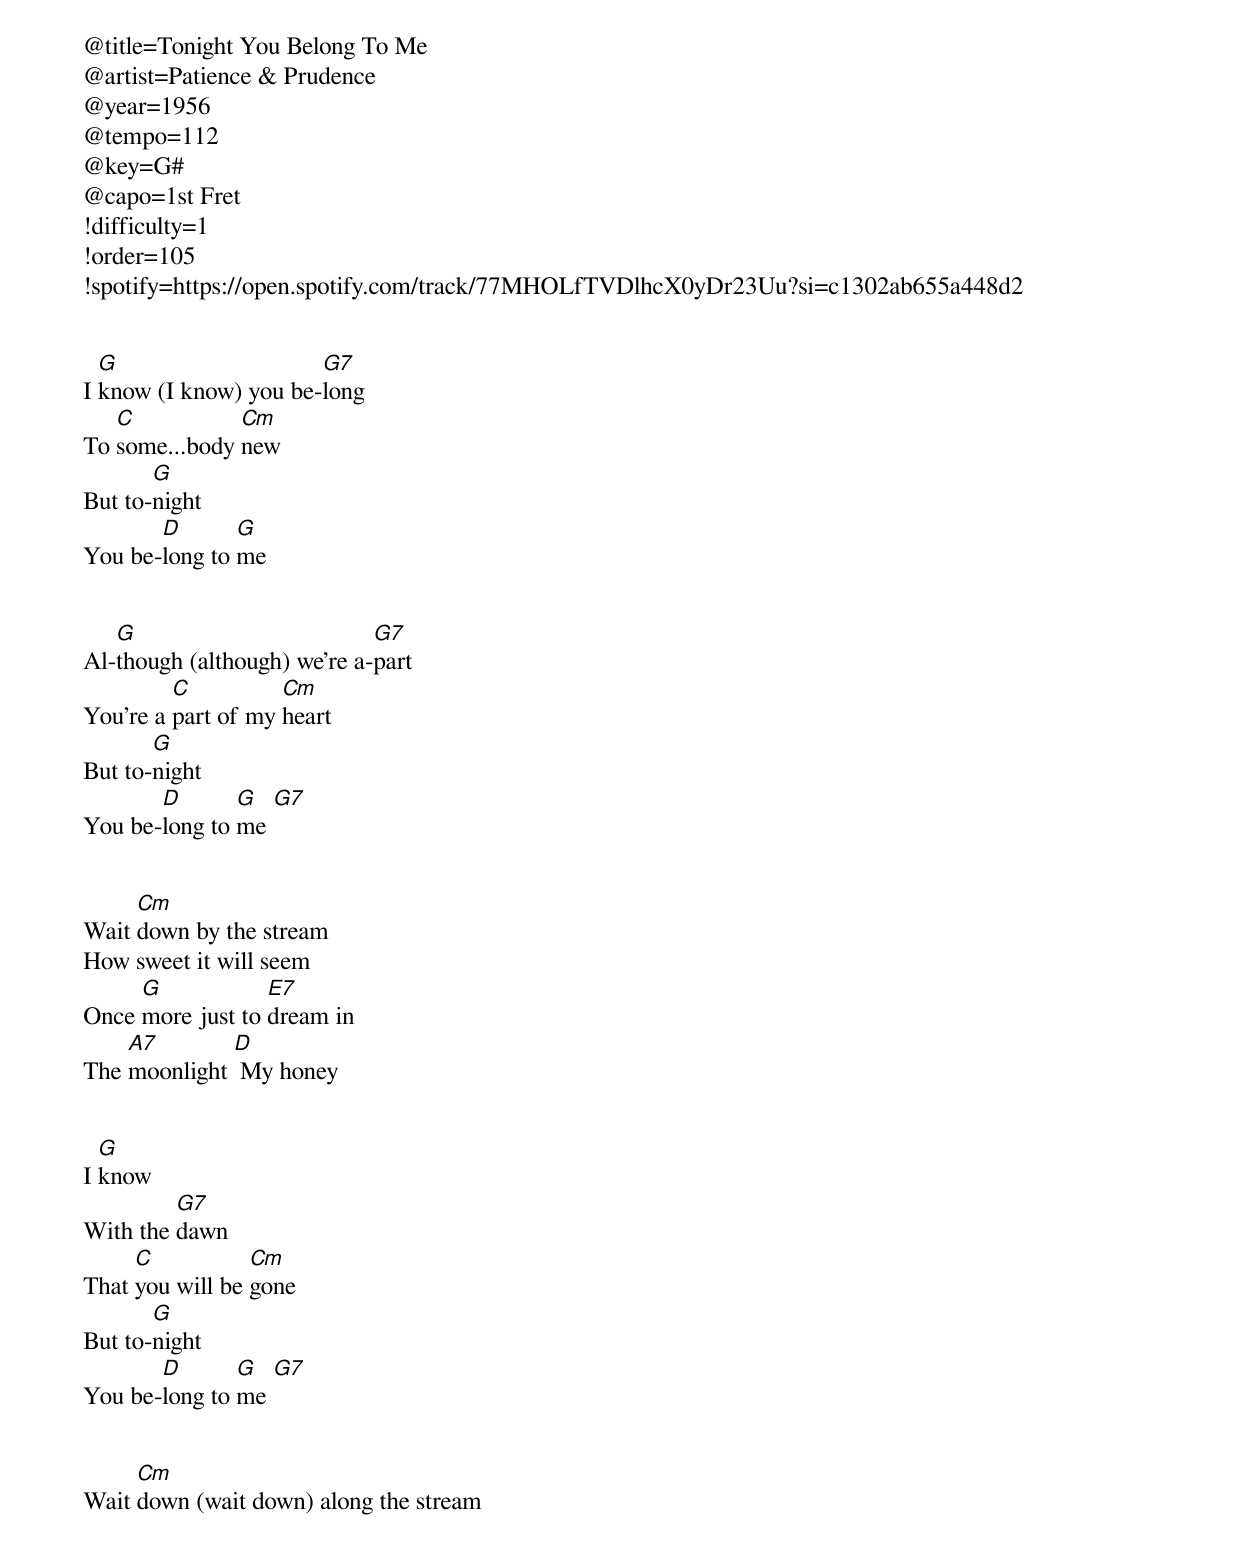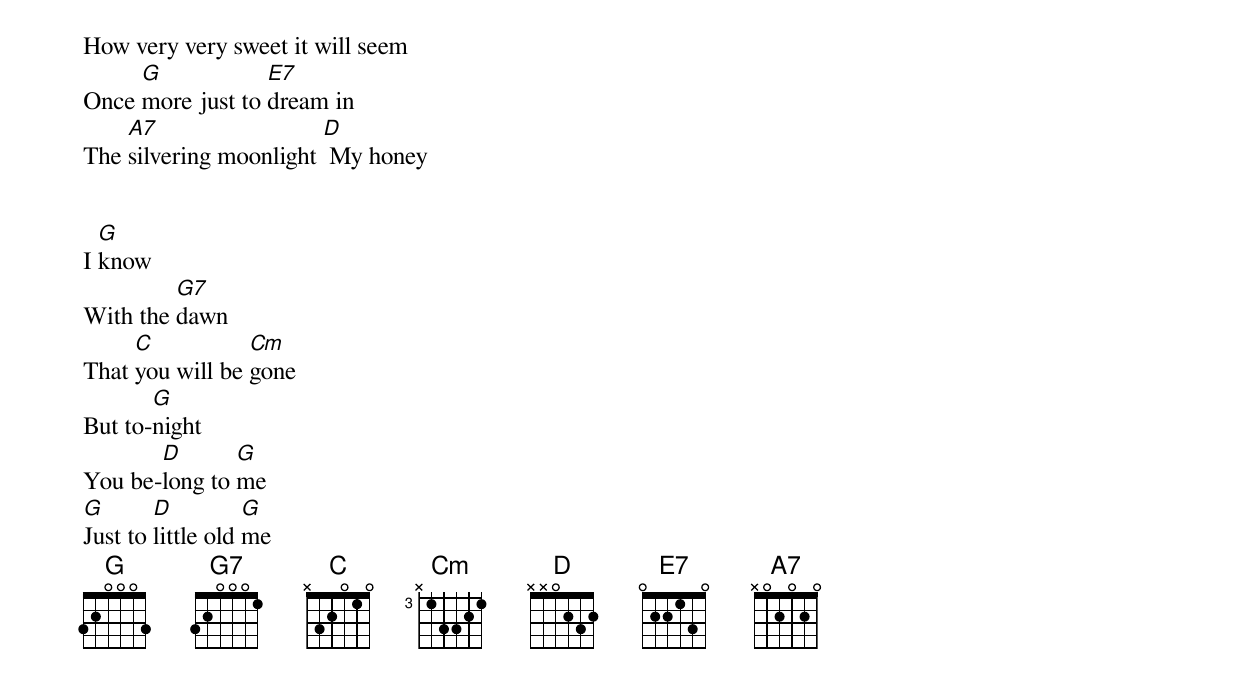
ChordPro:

@title=Tonight You Belong To Me
@artist=Patience & Prudence
@year=1956
@tempo=112
@key=G#
@capo=1st Fret
!difficulty=1
!order=105
!spotify=https://open.spotify.com/track/77MHOLfTVDlhcX0yDr23Uu?si=c1302ab655a448d2


I [G]know (I know) you be-[G7]long
To [C]some...body [Cm]new
But to-[G]night
You be-[D]long to [G]me


Al-[G]though (although) we're a-[G7]part
You're a [C]part of my [Cm]heart
But to-[G]night
You be-[D]long to [G]me [G7]


Wait [Cm]down by the stream
How sweet it will seem
Once [G]more just to [E7]dream in
The [A7]moonlight [D] My honey


I [G]know
With the [G7]dawn
That [C]you will be [Cm]gone
But to-[G]night
You be-[D]long to [G]me [G7]


Wait [Cm]down (wait down) along the stream
How very very sweet it will seem
Once [G]more just to [E7]dream in
The [A7]silvering moonlight [D] My honey


I [G]know
With the [G7]dawn
That [C]you will be [Cm]gone
But to-[G]night
You be-[D]long to [G]me
[G]Just to [D]little old [G]me
